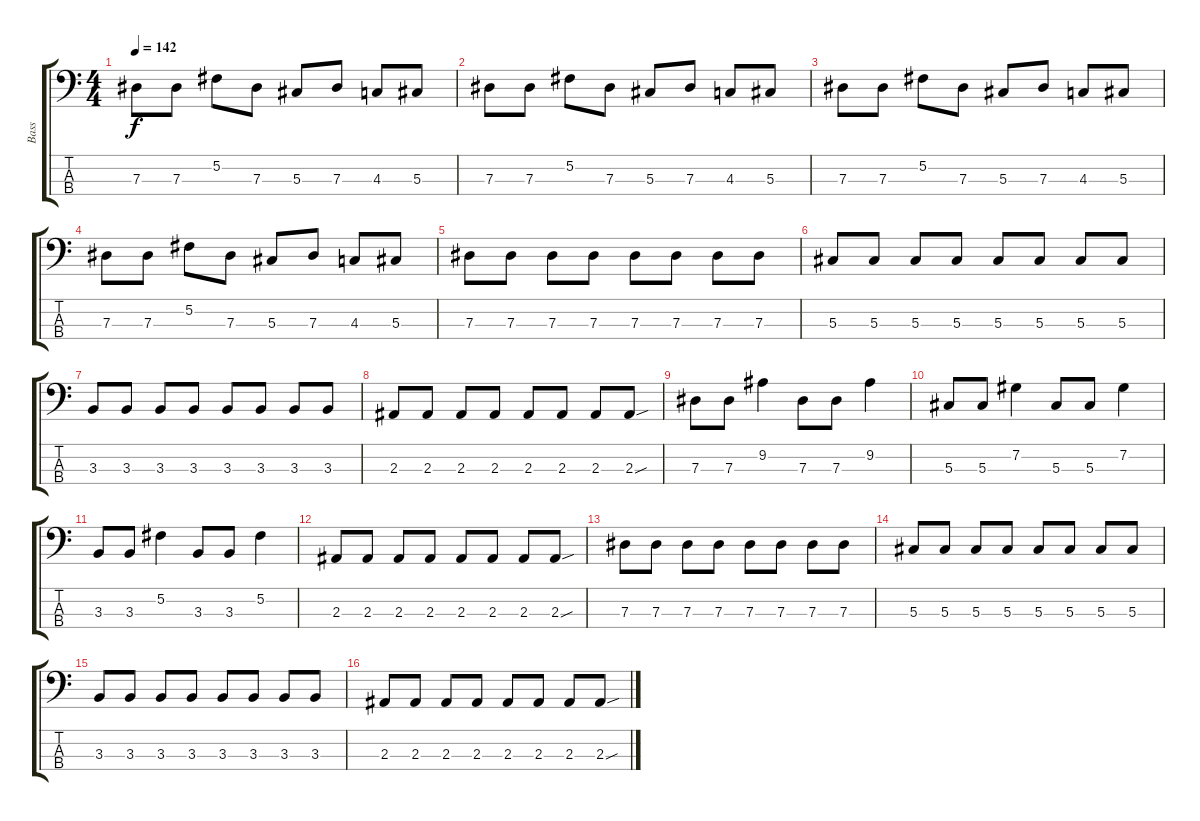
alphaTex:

\track ("Bass" "Bass") {instrument electricbassfinger}
\staff {score tabs}
\tuning (Gb2 Db2 Ab1 Eb1) {hide}
\ts (4 4)
\tempo 142
\clef f4
\ks c
7.3.8{dy f} 7.3.8 5.2.8 7.3.8 5.3.8 7.3.8 4.3.8 5.3.8 |
7.3.8 7.3.8 5.2.8 7.3.8 5.3.8 7.3.8 4.3.8 5.3.8 |
7.3.8 7.3.8 5.2.8 7.3.8 5.3.8 7.3.8 4.3.8 5.3.8 |
7.3.8 7.3.8 5.2.8 7.3.8 5.3.8 7.3.8 4.3.8 5.3.8 |
7.3.8 7.3.8 7.3.8 7.3.8 7.3.8 7.3.8 7.3.8 7.3.8 |
5.3.8 5.3.8 5.3.8 5.3.8 5.3.8 5.3.8 5.3.8 5.3.8 |
3.3.8 3.3.8 3.3.8 3.3.8 3.3.8 3.3.8 3.3.8 3.3.8 |
2.3.8 2.3.8 2.3.8 2.3.8 2.3.8 2.3.8 2.3.8 2.3{sou}.8 |
7.3.8 7.3.8 9.2.4 7.3.8 7.3.8 9.2.4 |
5.3.8 5.3.8 7.2.4 5.3.8 5.3.8 7.2.4 |
3.3.8 3.3.8 5.2.4 3.3.8 3.3.8 5.2.4 |
2.3.8 2.3.8 2.3.8 2.3.8 2.3.8 2.3.8 2.3.8 2.3{sou}.8 |
7.3.8 7.3.8 7.3.8 7.3.8 7.3.8 7.3.8 7.3.8 7.3.8 |
5.3.8 5.3.8 5.3.8 5.3.8 5.3.8 5.3.8 5.3.8 5.3.8 |
3.3.8 3.3.8 3.3.8 3.3.8 3.3.8 3.3.8 3.3.8 3.3.8 |
2.3.8 2.3.8 2.3.8 2.3.8 2.3.8 2.3.8 2.3.8 2.3{sou}.8
